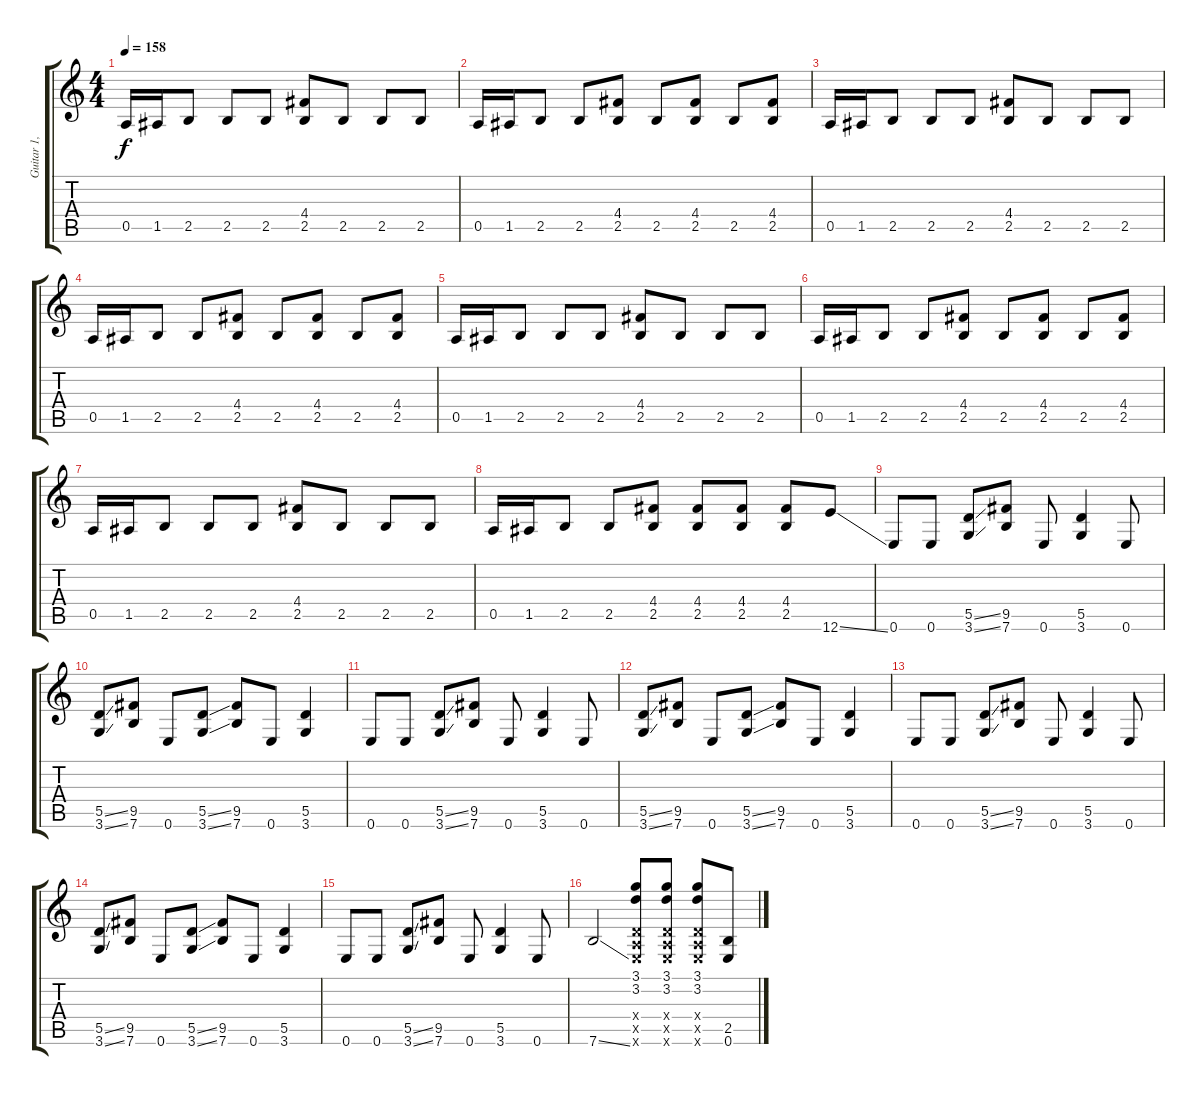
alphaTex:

\track ("Guitar 1, Dime" "Guitar 1, ") {instrument overdrivenguitar}
\staff {score tabs}
\tuning (E4 B3 G3 D3 A2 E2) {hide}
\ts (4 4)
\tempo 158
\clef g2
\ks c
0.5.16{dy f instrument overdrivenguitar} 1.5.16 2.5.8 2.5.8 2.5.8 (4.4 2.5).8 2.5.8 2.5.8 2.5.8 |
0.5.16 1.5.16 2.5.8 2.5.8 (4.4 2.5).8 2.5.8 (4.4 2.5).8 2.5.8 (4.4 2.5).8 |
0.5.16 1.5.16 2.5.8 2.5.8 2.5.8 (4.4 2.5).8 2.5.8 2.5.8 2.5.8 |
0.5.16 1.5.16 2.5.8 2.5.8 (4.4 2.5).8 2.5.8 (4.4 2.5).8 2.5.8 (4.4 2.5).8 |
0.5.16 1.5.16 2.5.8 2.5.8 2.5.8 (4.4 2.5).8 2.5.8 2.5.8 2.5.8 |
0.5.16 1.5.16 2.5.8 2.5.8 (4.4 2.5).8 2.5.8 (4.4 2.5).8 2.5.8 (4.4 2.5).8 |
0.5.16 1.5.16 2.5.8 2.5.8 2.5.8 (4.4 2.5).8 2.5.8 2.5.8 2.5.8 |
0.5.16 1.5.16 2.5.8 2.5.8 (4.4 2.5).8 (4.4 2.5).8 (4.4 2.5).8 (4.4 2.5).8 12.6{ss}.8 |
0.6.8 0.6.8 (5.5{ss} 3.6{ss}).8 (9.5 7.6).8 0.6.8 (5.5 3.6).4 0.6.8 |
(5.5{ss} 3.6{ss}).8 (9.5 7.6).8 0.6.8 (5.5{ss} 3.6{ss}).8 (9.5 7.6).8 0.6.8 (5.5 3.6).4 |
0.6.8 0.6.8 (5.5{ss} 3.6{ss}).8 (9.5 7.6).8 0.6.8 (5.5 3.6).4 0.6.8 |
(5.5{ss} 3.6{ss}).8 (9.5 7.6).8 0.6.8 (5.5{ss} 3.6{ss}).8 (9.5 7.6).8 0.6.8 (5.5 3.6).4 |
0.6.8 0.6.8 (5.5{ss} 3.6{ss}).8 (9.5 7.6).8 0.6.8 (5.5 3.6).4 0.6.8 |
(5.5{ss} 3.6{ss}).8 (9.5 7.6).8 0.6.8 (5.5{ss} 3.6{ss}).8 (9.5 7.6).8 0.6.8 (5.5 3.6).4 |
0.6.8 0.6.8 (5.5{ss} 3.6{ss}).8 (9.5 7.6).8 0.6.8 (5.5 3.6).4 0.6.8 |
7.6{ss}.2 (3.1 3.2 0.4{x} 0.5{x} 0.6{x}).8 (3.1 3.2 0.4{x} 0.5{x} 0.6{x}).8 (3.1 3.2 0.4{x} 0.5{x} 0.6{x}).8 (2.5 0.6).8
